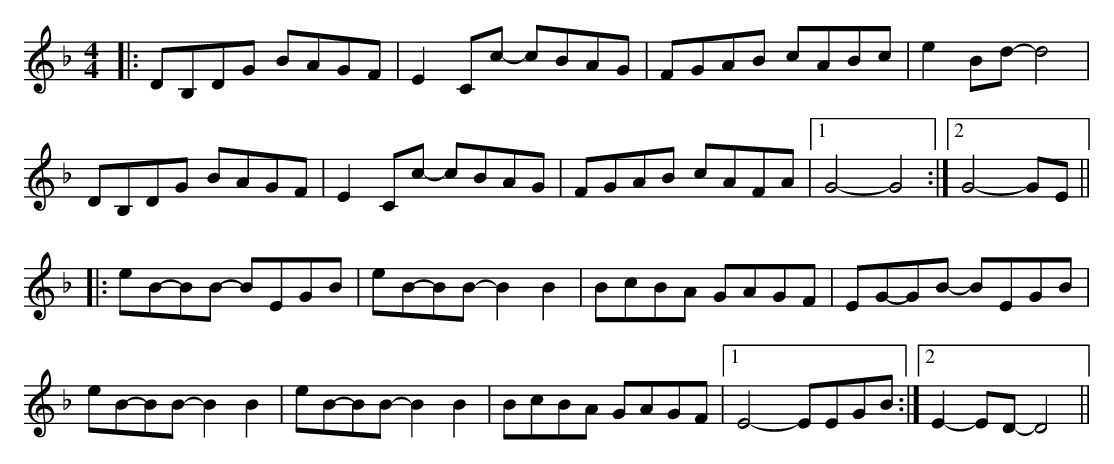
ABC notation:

X:1
M:4/4
K:Gdor
|:DB,DG BAGF|E2Cc- cBAG|FGAB cABc|e2Bd- d4|
DB,DG BAGF|E2Cc- cBAG|FGAB cAFA|1 G4-G4:|2 G4- GE||
|:eB-BB- BEGB|eB-BB- B2B2|BcBA GAGF|EG-GB- BEGB|
eB-BB- B2B2|eB-BB-B2B2|BcBA GAGF|1 E4-EEGB:|2 E2-ED-D4||
